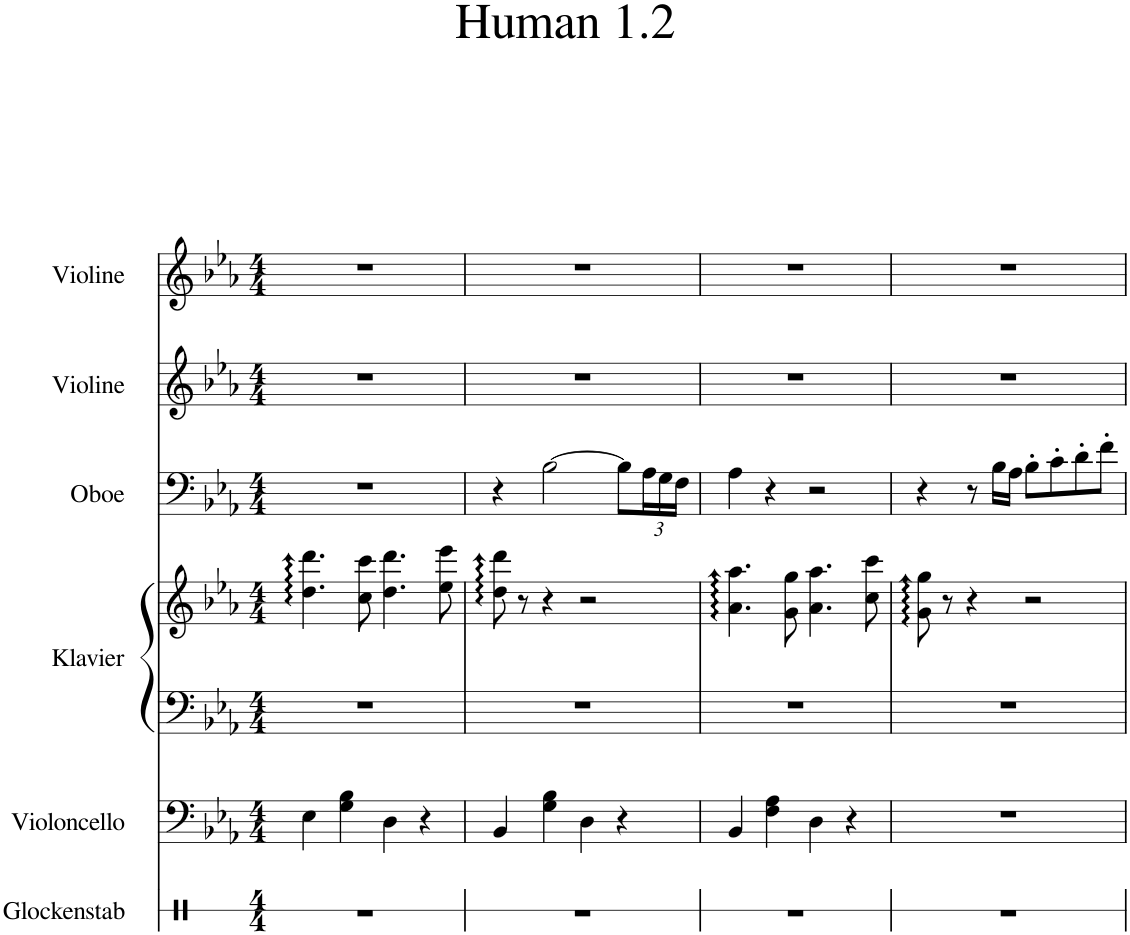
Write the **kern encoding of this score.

**kern	**kern	**kern	**kern	**kern	**kern	**kern
*part6	*part5	*part4	*part4	*part3	*part2	*part1
*staff7	*staff6	*staff5	*staff4	*staff3	*staff2	*staff1
*I"Glockenstab	*I"Violoncello	*I"Klavier	*	*I"Oboe	*I"Violine	*I"Violine
*	*I'Vc.	*I'Klav.	*	*I'Ob.	*I'Vl.	*I'Vl.
*stria1	*	*	*	*	*	*
*clefX	*clefF4	*clefF4	*clefG2	*clefF4	*clefG2	*clefG2
*k[]	*k[b-e-a-]	*k[b-e-a-]	*k[b-e-a-]	*k[b-e-a-]	*k[b-e-a-]	*k[b-e-a-]
*M4/4	*M4/4	*M4/4	*M4/4	*M4/4	*M4/4	*M4/4
=1	=1	=1	=1	=1	=1	=1
1r	4E-\	1r	4.dd\ 4.ddd\	1r	1r	1r
.	4G\ 4B-\	.	.	.	.	.
.	.	.	8cc\ 8ccc\	.	.	.
.	4D\	.	4.dd\ 4.ddd\	.	.	.
.	4r	.	.	.	.	.
.	.	.	8ee-\ 8eee-\	.	.	.
=2	=2	=2	=2	=2	=2	=2
1r	4BB-/	1r	8dd\ 8ddd\	4r	1r	1r
.	.	.	8r	.	.	.
.	4G\ 4B-\	.	4r	[2B-\	.	.
.	4D\	.	2r	.	.	.
.	4r	.	.	8B-\L]	.	.
*	*	*	*	*Xbrackettup	*	*
.	.	.	.	24A-\L	.	.
.	.	.	.	24G\	.	.
.	.	.	.	24F\JJ	.	.
=3	=3	=3	=3	=3	=3	=3
1r	4BB-/	1r	4.a-\ 4.aa-\	4A-\	1r	1r
.	4F\ 4A-\	.	.	4r	.	.
.	.	.	8g\ 8gg\	.	.	.
.	4D\	.	4.a-\ 4.aa-\	2r	.	.
.	4r	.	.	.	.	.
.	.	.	8cc\ 8ccc\	.	.	.
=4	=4	=4	=4	=4	=4	=4
1r	1r	1r	8g\ 8gg\	4r	1r	1r
.	.	.	8r	.	.	.
.	.	.	4r	8r	.	.
.	.	.	.	16B-\LL	.	.
.	.	.	.	16A-\JJ	.	.
.	.	.	2r	8B-'\L	.	.
.	.	.	.	8c'\	.	.
.	.	.	.	8d'\	.	.
.	.	.	.	8f'\J	.	.
=	=	=	=	=	=	=
*-	*-	*-	*-	*-	*-	*-
